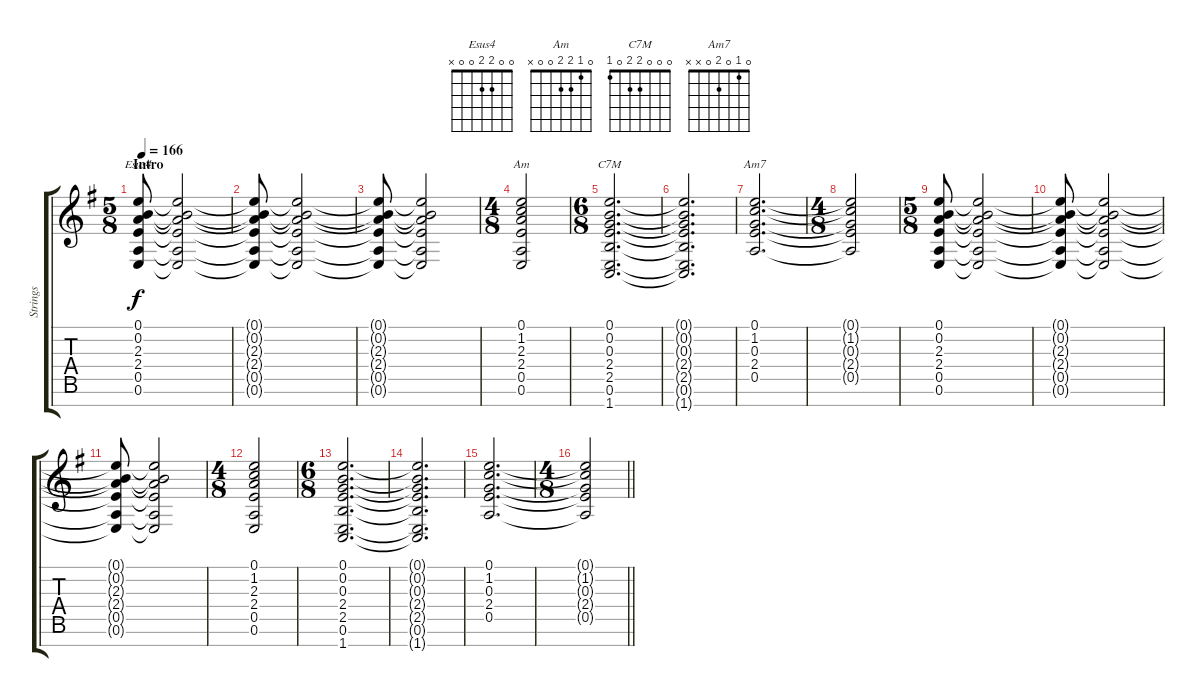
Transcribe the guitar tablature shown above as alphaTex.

\track ("Strings" "Strings") {instrument stringensemble1}
\staff {score tabs}
\tuning (E5 B4 G4 D4 A3 E3 B2) {hide}
\chord ("Esus4" 0 0 2 2 0 0 x)
\chord ("Am" 0 1 2 2 0 0 x)
\chord ("C7M" 0 0 0 2 2 0 1)
\chord ("Am7" 0 1 0 2 0 x x)
\ts (5 8)
\section ("" "Intro")
\tempo 166
\clef g2
\ks g
(0.1 0.2 2.3 2.4 0.5 0.6).8{ch "Esus4" dy f instrument stringensemble1} (0.1{t} 0.2{t} 2.3{t} 2.4{t} 0.5{t} 0.6{t}).2 |
(0.1{t} 0.2{t} 2.3{t} 2.4{t} 0.5{t} 0.6{t}).8 (0.1{t} 0.2{t} 2.3{t} 2.4{t} 0.5{t} 0.6{t}).2 |
(0.1{t} 0.2{t} 2.3{t} 2.4{t} 0.5{t} 0.6{t}).8 (0.1{t} 0.2{t} 2.3{t} 2.4{t} 0.5{t} 0.6{t}).2 |
\ts (4 8)
(0.1 1.2 2.3 2.4 0.5 0.6).2{ch "Am"} |
\ts (6 8)
(0.1 0.2 0.3 2.4 2.5 0.6 1.7).2{d ch "C7M"} |
(0.1{t} 0.2{t} 0.3{t} 2.4{t} 2.5{t} 0.6{t} 1.7{t}).2{d} |
(0.1 1.2 0.3 2.4 0.5).2{d ch "Am7"} |
\ts (4 8)
(0.1{t} 1.2{t} 0.3{t} 2.4{t} 0.5{t}).2 |
\ts (5 8)
(0.1 0.2 2.3 2.4 0.5 0.6).8 (0.1{t} 0.2{t} 2.3{t} 2.4{t} 0.5{t} 0.6{t}).2 |
(0.1{t} 0.2{t} 2.3{t} 2.4{t} 0.5{t} 0.6{t}).8 (0.1{t} 0.2{t} 2.3{t} 2.4{t} 0.5{t} 0.6{t}).2 |
(0.1{t} 0.2{t} 2.3{t} 2.4{t} 0.5{t} 0.6{t}).8 (0.1{t} 0.2{t} 2.3{t} 2.4{t} 0.5{t} 0.6{t}).2 |
\ts (4 8)
(0.1 1.2 2.3 2.4 0.5 0.6).2 |
\ts (6 8)
(0.1 0.2 0.3 2.4 2.5 0.6 1.7).2{d} |
(0.1{t} 0.2{t} 0.3{t} 2.4{t} 2.5{t} 0.6{t} 1.7{t}).2{d} |
(0.1 1.2 0.3 2.4 0.5).2{d} |
\ts (4 8)
\barLineRight lightlight
(0.1{t} 1.2{t} 0.3{t} 2.4{t} 0.5{t}).2
